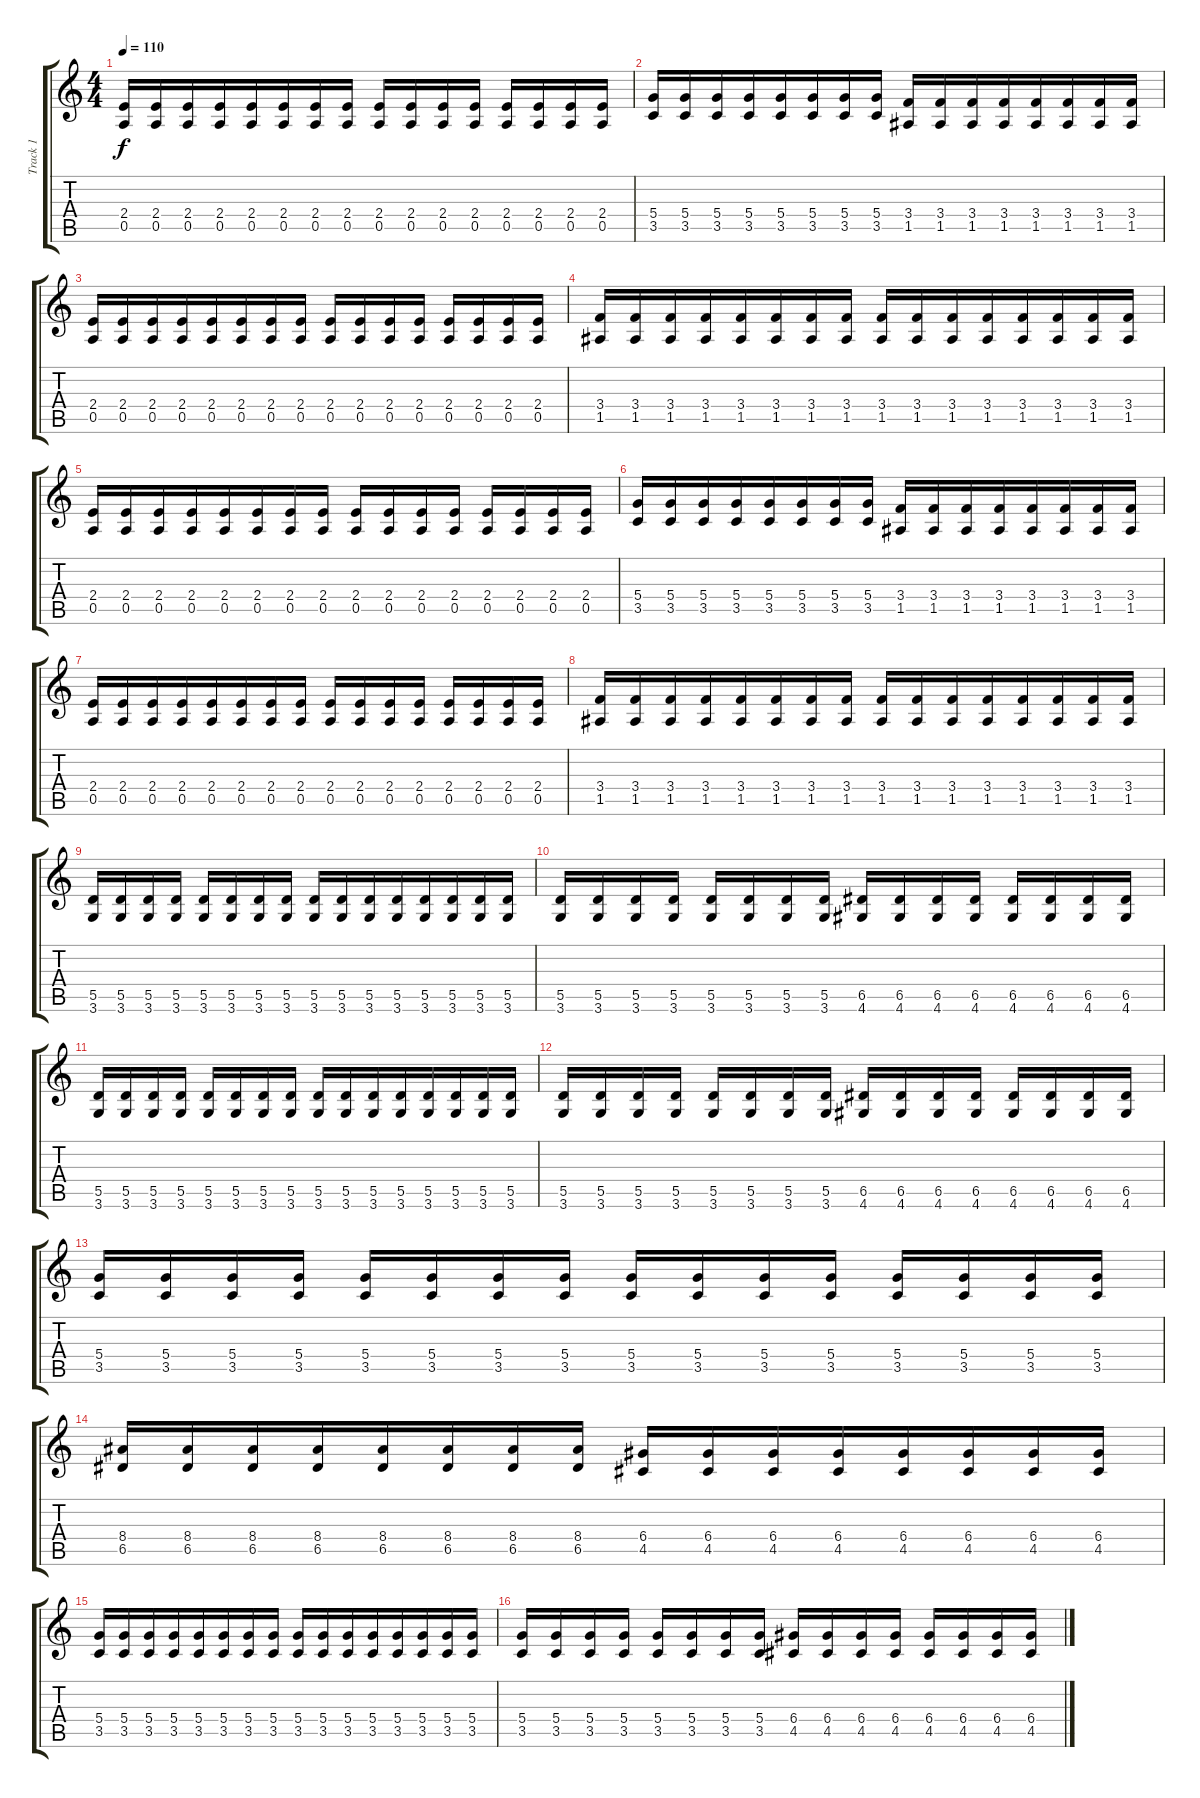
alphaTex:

\track ("Track 1" "Track 1") {instrument distortionguitar}
\staff {score tabs}
\tuning (E4 B3 G3 D3 A2 E2) {hide}
\ts (4 4)
\tempo 110
\clef g2
\ks c
(2.4 0.5).16{dy f beam merge} (2.4 0.5).16 (2.4 0.5).16 (2.4 0.5).16{beam merge} (2.4 0.5).16{beam merge} (2.4 0.5).16{beam merge} (2.4 0.5).16{beam merge} (2.4 0.5).16 (2.4 0.5).16 (2.4 0.5).16{beam merge} (2.4 0.5).16 (2.4 0.5).16 (2.4 0.5).16 (2.4 0.5).16{beam merge} (2.4 0.5).16 (2.4 0.5).16 |
(5.4 3.5).16 (5.4 3.5).16{beam merge} (5.4 3.5).16 (5.4 3.5).16{beam merge} (5.4 3.5).16 (5.4 3.5).16 (5.4 3.5).16 (5.4 3.5).16 (3.4 1.5).16 (3.4 1.5).16 (3.4 1.5).16{beam merge} (3.4 1.5).16{beam merge} (3.4 1.5).16 (3.4 1.5).16 (3.4 1.5).16{beam merge} (3.4 1.5).16 |
(2.4 0.5).16{beam merge} (2.4 0.5).16 (2.4 0.5).16 (2.4 0.5).16{beam merge} (2.4 0.5).16 (2.4 0.5).16{beam merge} (2.4 0.5).16 (2.4 0.5).16 (2.4 0.5).16{beam merge} (2.4 0.5).16 (2.4 0.5).16{beam merge} (2.4 0.5).16 (2.4 0.5).16 (2.4 0.5).16 (2.4 0.5).16 (2.4 0.5).16 |
(3.4 1.5).16 (3.4 1.5).16 (3.4 1.5).16 (3.4 1.5).16{beam merge} (3.4 1.5).16{beam merge} (3.4 1.5).16{beam merge} (3.4 1.5).16{beam merge} (3.4 1.5).16 (3.4 1.5).16 (3.4 1.5).16 (3.4 1.5).16 (3.4 1.5).16{beam merge} (3.4 1.5).16{beam merge} (3.4 1.5).16 (3.4 1.5).16{beam merge} (3.4 1.5).16 |
(2.4 0.5).16{beam merge} (2.4 0.5).16 (2.4 0.5).16 (2.4 0.5).16{beam merge} (2.4 0.5).16{beam merge} (2.4 0.5).16{beam merge} (2.4 0.5).16{beam merge} (2.4 0.5).16 (2.4 0.5).16 (2.4 0.5).16{beam merge} (2.4 0.5).16 (2.4 0.5).16 (2.4 0.5).16 (2.4 0.5).16{beam merge} (2.4 0.5).16 (2.4 0.5).16 |
(5.4 3.5).16 (5.4 3.5).16{beam merge} (5.4 3.5).16 (5.4 3.5).16{beam merge} (5.4 3.5).16 (5.4 3.5).16 (5.4 3.5).16 (5.4 3.5).16 (3.4 1.5).16 (3.4 1.5).16 (3.4 1.5).16{beam merge} (3.4 1.5).16{beam merge} (3.4 1.5).16 (3.4 1.5).16 (3.4 1.5).16{beam merge} (3.4 1.5).16 |
(2.4 0.5).16{beam merge} (2.4 0.5).16 (2.4 0.5).16 (2.4 0.5).16{beam merge} (2.4 0.5).16 (2.4 0.5).16{beam merge} (2.4 0.5).16 (2.4 0.5).16 (2.4 0.5).16{beam merge} (2.4 0.5).16 (2.4 0.5).16{beam merge} (2.4 0.5).16 (2.4 0.5).16 (2.4 0.5).16 (2.4 0.5).16 (2.4 0.5).16 |
(3.4 1.5).16 (3.4 1.5).16 (3.4 1.5).16 (3.4 1.5).16{beam merge} (3.4 1.5).16{beam merge} (3.4 1.5).16{beam merge} (3.4 1.5).16{beam merge} (3.4 1.5).16 (3.4 1.5).16 (3.4 1.5).16 (3.4 1.5).16 (3.4 1.5).16{beam merge} (3.4 1.5).16{beam merge} (3.4 1.5).16 (3.4 1.5).16{beam merge} (3.4 1.5).16 |
(5.5 3.6).16{beam merge} (5.5 3.6).16{beam merge} (5.5 3.6).16 (5.5 3.6).16 (5.5 3.6).16{beam merge} (5.5 3.6).16{beam merge} (5.5 3.6).16{beam merge} (5.5 3.6).16 (5.5 3.6).16 (5.5 3.6).16 (5.5 3.6).16 (5.5 3.6).16{beam merge} (5.5 3.6).16 (5.5 3.6).16{beam merge} (5.5 3.6).16{beam merge} (5.5 3.6).16 |
(5.5 3.6).16{beam merge} (5.5 3.6).16{beam merge} (5.5 3.6).16{beam merge} (5.5 3.6).16 (5.5 3.6).16 (5.5 3.6).16 (5.5 3.6).16 (5.5 3.6).16 (6.5 4.6).16{beam merge} (6.5 4.6).16 (6.5 4.6).16 (6.5 4.6).16 (6.5 4.6).16{beam merge} (6.5 4.6).16{beam merge} (6.5 4.6).16{beam merge} (6.5 4.6).16 |
(5.5 3.6).16{beam merge} (5.5 3.6).16{beam merge} (5.5 3.6).16 (5.5 3.6).16 (5.5 3.6).16{beam merge} (5.5 3.6).16{beam merge} (5.5 3.6).16{beam merge} (5.5 3.6).16 (5.5 3.6).16 (5.5 3.6).16 (5.5 3.6).16 (5.5 3.6).16{beam merge} (5.5 3.6).16 (5.5 3.6).16{beam merge} (5.5 3.6).16{beam merge} (5.5 3.6).16 |
(5.5 3.6).16{beam merge} (5.5 3.6).16{beam merge} (5.5 3.6).16{beam merge} (5.5 3.6).16 (5.5 3.6).16 (5.5 3.6).16 (5.5 3.6).16 (5.5 3.6).16 (6.5 4.6).16{beam merge} (6.5 4.6).16 (6.5 4.6).16 (6.5 4.6).16 (6.5 4.6).16{beam merge} (6.5 4.6).16{beam merge} (6.5 4.6).16{beam merge} (6.5 4.6).16 |
(5.4 3.5).16 (5.4 3.5).16{beam merge} (5.4 3.5).16 (5.4 3.5).16 (5.4 3.5).16 (5.4 3.5).16{beam merge} (5.4 3.5).16{beam merge} (5.4 3.5).16 (5.4 3.5).16 (5.4 3.5).16 (5.4 3.5).16{beam merge} (5.4 3.5).16 (5.4 3.5).16 (5.4 3.5).16 (5.4 3.5).16{beam merge} (5.4 3.5).16 |
(8.4 6.5).16 (8.4 6.5).16{beam merge} (8.4 6.5).16{beam merge} (8.4 6.5).16{beam merge} (8.4 6.5).16{beam merge} (8.4 6.5).16 (8.4 6.5).16{beam merge} (8.4 6.5).16 (6.4 4.5).16{beam merge} (6.4 4.5).16 (6.4 4.5).16 (6.4 4.5).16{beam merge} (6.4 4.5).16 (6.4 4.5).16{beam merge} (6.4 4.5).16 (6.4 4.5).16 |
(5.4 3.5).16 (5.4 3.5).16 (5.4 3.5).16{beam merge} (5.4 3.5).16{beam merge} (5.4 3.5).16 (5.4 3.5).16 (5.4 3.5).16{beam merge} (5.4 3.5).16 (5.4 3.5).16 (5.4 3.5).16 (5.4 3.5).16 (5.4 3.5).16{beam merge} (5.4 3.5).16{beam merge} (5.4 3.5).16{beam merge} (5.4 3.5).16 (5.4 3.5).16 |
(5.4 3.5).16 (5.4 3.5).16{beam merge} (5.4 3.5).16{beam merge} (5.4 3.5).16 (5.4 3.5).16 (5.4 3.5).16{beam merge} (5.4 3.5).16 (5.4 3.5).16 (6.4 4.5).16 (6.4 4.5).16{beam merge} (6.4 4.5).16 (6.4 4.5).16 (6.4 4.5).16{beam merge} (6.4 4.5).16 (6.4 4.5).16 (6.4 4.5).16
